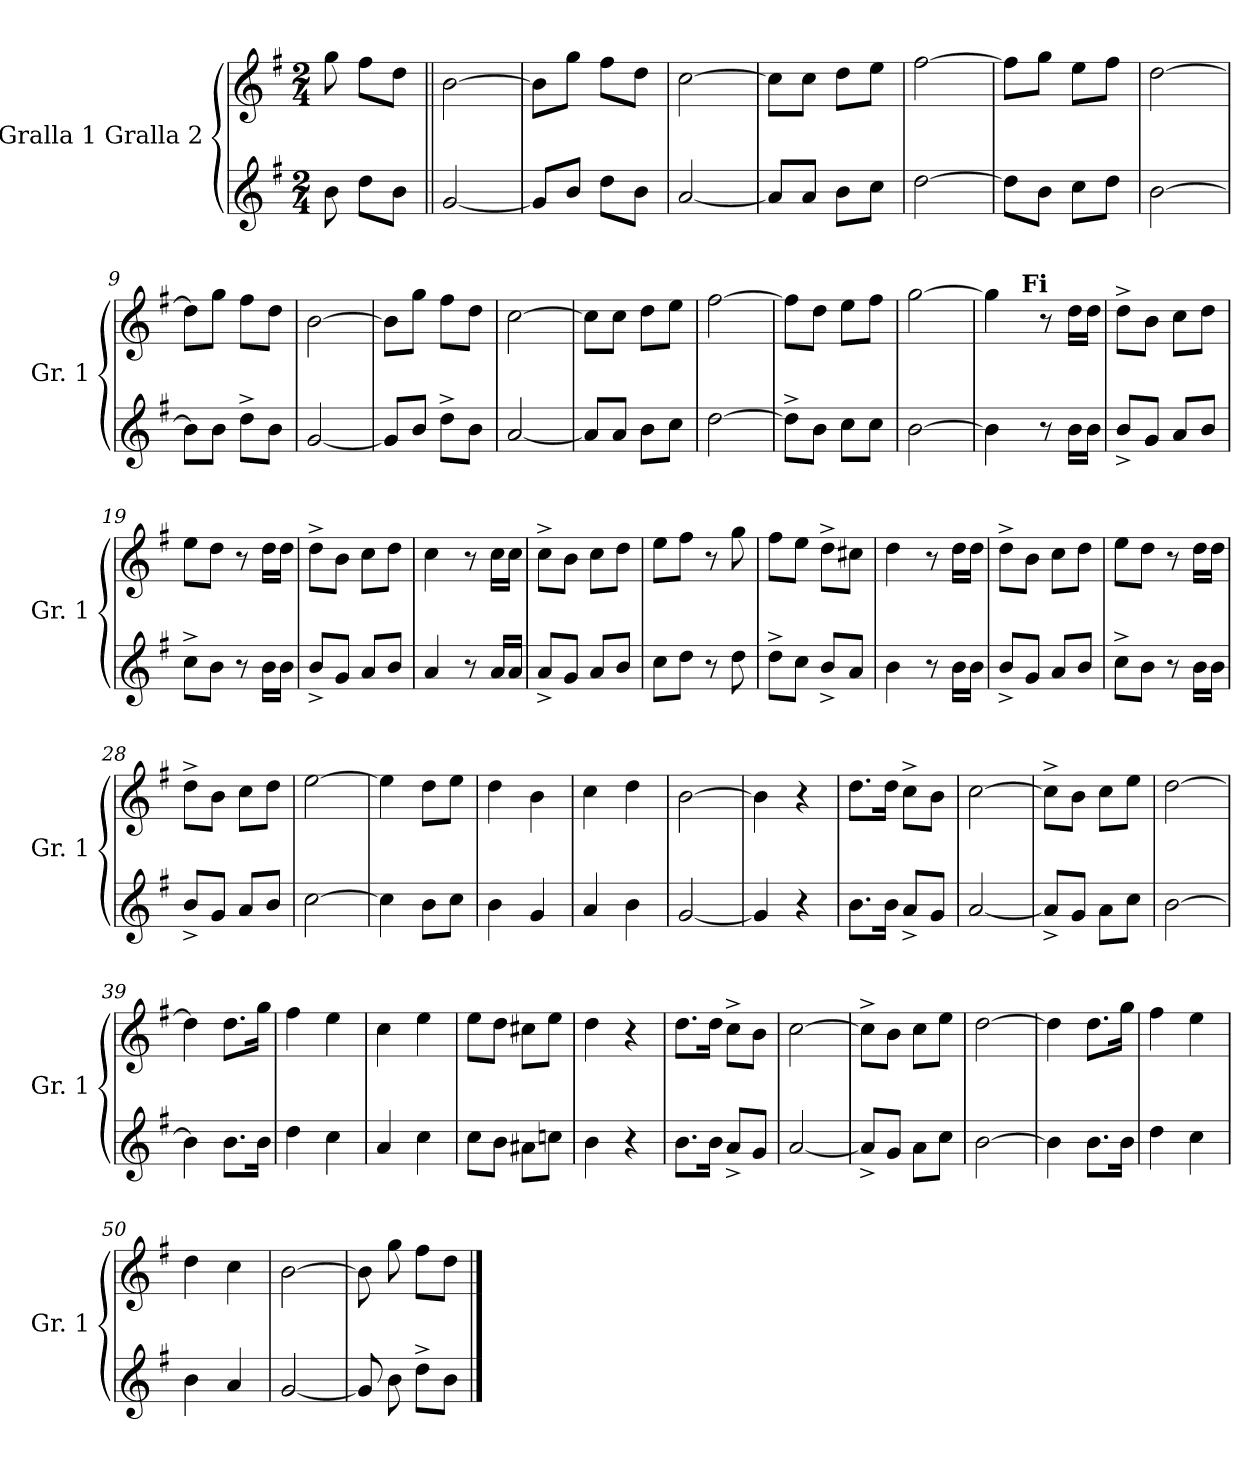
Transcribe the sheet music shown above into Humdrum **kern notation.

**kern	**kern
*part1	*part1
*staff2	*staff1
*I"Gralla 1 Gralla 2	*
*I'Gr. 1	*
*clefG2	*clefG2
*k[f#]	*k[f#]
*G:	*G:
*M2/4	*M2/4
*MM120	*MM120
=1	=1
8b\	8gg\
8dd\L	8ff#\L
8b\J	8dd\J
=2||	=2||
[2g/	[2b\
=3	=3
8g/L]	8b\L]
8b/J	8gg\J
8dd\L	8ff#\L
8b\J	8dd\J
=4	=4
[2a/	[2cc\
=5	=5
8a/L]	8cc\L]
8a/J	8cc\J
8b\L	8dd\L
8cc\J	8ee\J
=6	=6
[2dd\	[2ff#\
=7	=7
8dd\L]	8ff#\L]
8b\J	8gg\J
8cc\L	8ee\L
8dd\J	8ff#\J
=8	=8
[2b\	[2dd\
!!LO:LB:g=z
=9	=9
8b\L]	8dd\L]
8b\J	8gg\J
8dd^\L	8ff#\L
8b\J	8dd\J
=10	=10
[2g/	[2b\
=11	=11
8g/L]	8b\L]
8b/J	8gg\J
8dd^\L	8ff#\L
8b\J	8dd\J
=12	=12
[2a/	[2cc\
=13	=13
8a/L]	8cc\L]
8a/J	8cc\J
8b\L	8dd\L
8cc\J	8ee\J
=14	=14
[2dd\	[2ff#\
=15	=15
8dd^\L]	8ff#\L]
8b\J	8dd\J
8cc\L	8ee\L
8cc\J	8ff#\J
=16	=16
[2b\	[2gg\
=17	=17
*	*^
4b\]	4gg\]	8.ryy
!	!	!LO:TX:a:B:t=Fi
.	.	4ryy
8r	8r	.
16b\LL	16dd\LL	.
16b\JJ	16dd\JJ	16ryy
*	*v	*v
!!LO:LB:g=z
=18	=18
8b^/L	8dd^\L
8g/J	8b\J
8a/L	8cc\L
8b/J	8dd\J
=19	=19
8cc^\L	8ee\L
8b\J	8dd\J
8r	8r
16b\LL	16dd\LL
16b\JJ	16dd\JJ
=20	=20
8b^/L	8dd^\L
8g/J	8b\J
8a/L	8cc\L
8b/J	8dd\J
=21	=21
4a/	4cc\
8r	8r
16a/LL	16cc\LL
16a/JJ	16cc\JJ
=22	=22
8a^/L	8cc^\L
8g/J	8b\J
8a/L	8cc\L
8b/J	8dd\J
=23	=23
8cc\L	8ee\L
8dd\J	8ff#\J
8r	8r
8dd\	8gg\
=24	=24
8dd^\L	8ff#\L
8cc\J	8ee\J
8b^/L	8dd^\L
8a/J	8cc#X\J
=25	=25
4b\	4dd\
8r	8r
16b\LL	16dd\LL
16b\JJ	16dd\JJ
!!LO:LB:g=z
=26	=26
8b^/L	8dd^\L
8g/J	8b\J
8a/L	8cc\L
8b/J	8dd\J
=27	=27
8cc^\L	8ee\L
8b\J	8dd\J
8r	8r
16b\LL	16dd\LL
16b\JJ	16dd\JJ
=28	=28
8b^/L	8dd^\L
8g/J	8b\J
8a/L	8cc\L
8b/J	8dd\J
=29	=29
[2cc\	[2ee\
=30	=30
4cc\]	4ee\]
8b\L	8dd\L
8cc\J	8ee\J
=31	=31
4b\	4dd\
4g/	4b\
=32	=32
4a/	4cc\
4b\	4dd\
=33	=33
[2g/	[2b\
=34	=34
4g/]	4b\]
4r	4r
!!LO:LB:g=z
=35	=35
8.b\L	8.dd\L
16b\Jk	16dd\Jk
8a^/L	8cc^\L
8g/J	8b\J
=36	=36
[2a/	[2cc\
=37	=37
8a^/L]	8cc^\L]
8g/J	8b\J
8a\L	8cc\L
8cc\J	8ee\J
=38	=38
[2b\	[2dd\
=39	=39
4b\]	4dd\]
8.b\L	8.dd\L
16b\Jk	16gg\Jk
=40	=40
4dd\	4ff#\
4cc\	4ee\
=41	=41
4a/	4cc\
4cc\	4ee\
=42	=42
8cc\L	8ee\L
8b\J	8dd\J
8a#X\L	8cc#X\L
8ccn\J	8ee\J
=43	=43
4b\	4dd\
4r	4r
!!LO:LB:g=z
=44	=44
8.b\L	8.dd\L
16b\Jk	16dd\Jk
8a^/L	8cc^\L
8g/J	8b\J
=45	=45
[2a/	[2cc\
=46	=46
8a^/L]	8cc^\L]
8g/J	8b\J
8a\L	8cc\L
8cc\J	8ee\J
=47	=47
[2b\	[2dd\
=48	=48
4b\]	4dd\]
8.b\L	8.dd\L
16b\Jk	16gg\Jk
=49	=49
4dd\	4ff#\
4cc\	4ee\
=50	=50
4b\	4dd\
4a/	4cc\
=51	=51
[2g/	[2b\
=52	=52
8g/]	8b\]
8b\	8gg\
8dd^\L	8ff#\L
8b\J	8dd\J
==	==
*-	*-
